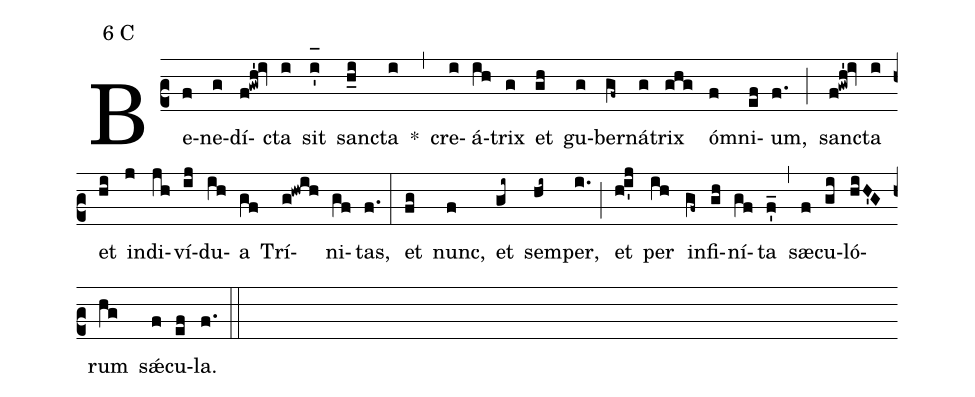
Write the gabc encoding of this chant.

mode:6 C;
%%
(c2) Be(f)ne(g)dí(f!gwh'!iv)cta(i) sit(i'_[oh:h]) san(h_i)cta(i) *(,) cre(i)á(ih)trix(g) et(gh) gu(g)ber(gf~)ná(g)trix(ghg) ó(f)mni(ef)um,(f.) (;) san(f!gwh'!iv)cta(i) et(hi) in(j)di(jh)ví(ij)du(ih)a(gf) Trí(g!hwih)ni(gf)tas,(f.) (:) et(fg) nunc,(f) et(gi~) sem(hi~)per,(i.) (;) et(hi'j) per(ih) in(gf~)fi(gh)ní(gf)ta(f'_) (,) sæ(f)cu(gi)ló(hiH'G)rum(hg) sǽ(f)cu(ef)la.(f.) (::)
